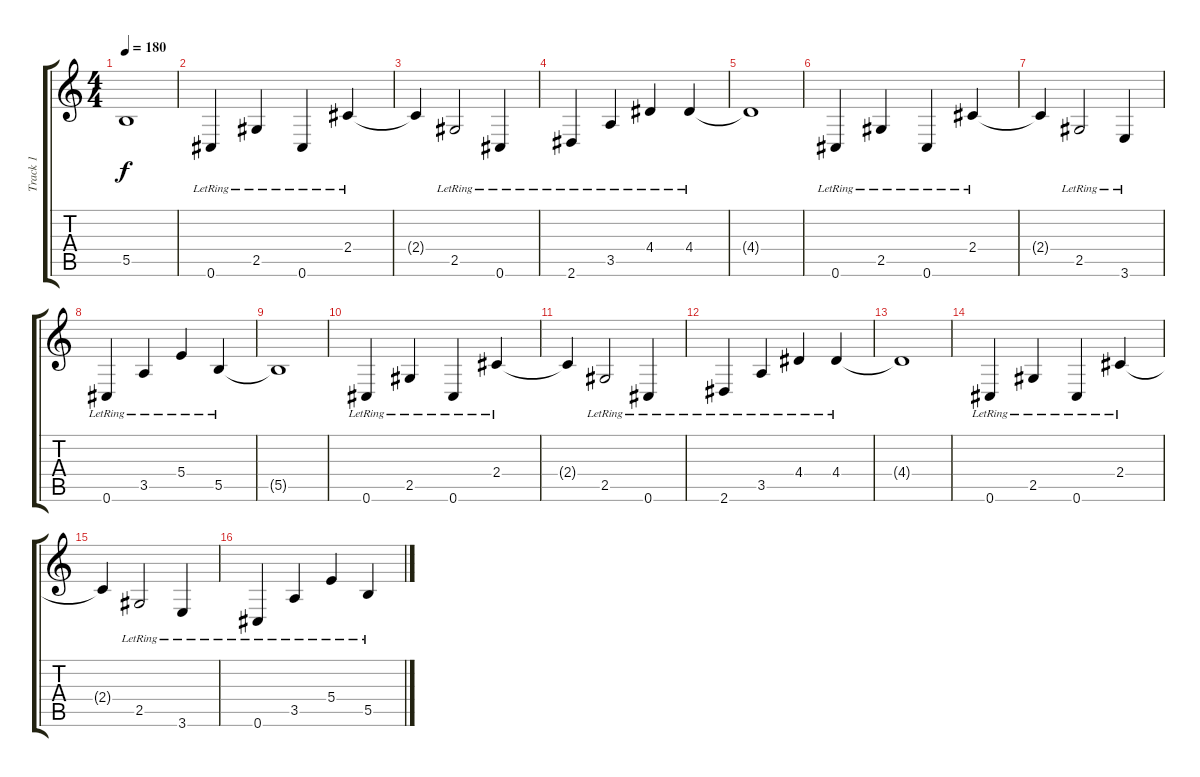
\track ("Track 1" "Track 1") {instrument distortionguitar}
\staff {score tabs}
\tuning (Db4 Ab3 E3 B2 Gb2 Db2) {hide}
\ts (4 4)
\tempo 180
\clef g2
\ks c
5.5{t}.1{dy f} |
0.6{lr}.4 2.5{lr}.4 0.6{lr}.4 2.4{lr}.4 |
2.4{t}.4 2.5{lr}.2 0.6{lr}.4 |
2.6{lr}.4 3.5{lr}.4 4.4{lr}.4 4.4{lr}.4 |
4.4{t}.1 |
0.6{lr}.4 2.5{lr}.4 0.6{lr}.4 2.4{lr}.4 |
2.4{t}.4 2.5{lr}.2 3.6{lr}.4 |
0.6{lr}.4 3.5{lr}.4 5.4{lr}.4 5.5{lr}.4 |
5.5{t}.1 |
0.6{lr}.4 2.5{lr}.4 0.6{lr}.4 2.4{lr}.4 |
2.4{t}.4 2.5{lr}.2 0.6{lr}.4 |
2.6{lr}.4 3.5{lr}.4 4.4{lr}.4 4.4{lr}.4 |
4.4{t}.1 |
0.6{lr}.4 2.5{lr}.4 0.6{lr}.4 2.4{lr}.4 |
2.4{t}.4 2.5{lr}.2 3.6{lr}.4 |
0.6{lr}.4 3.5{lr}.4 5.4{lr}.4 5.5{lr}.4
